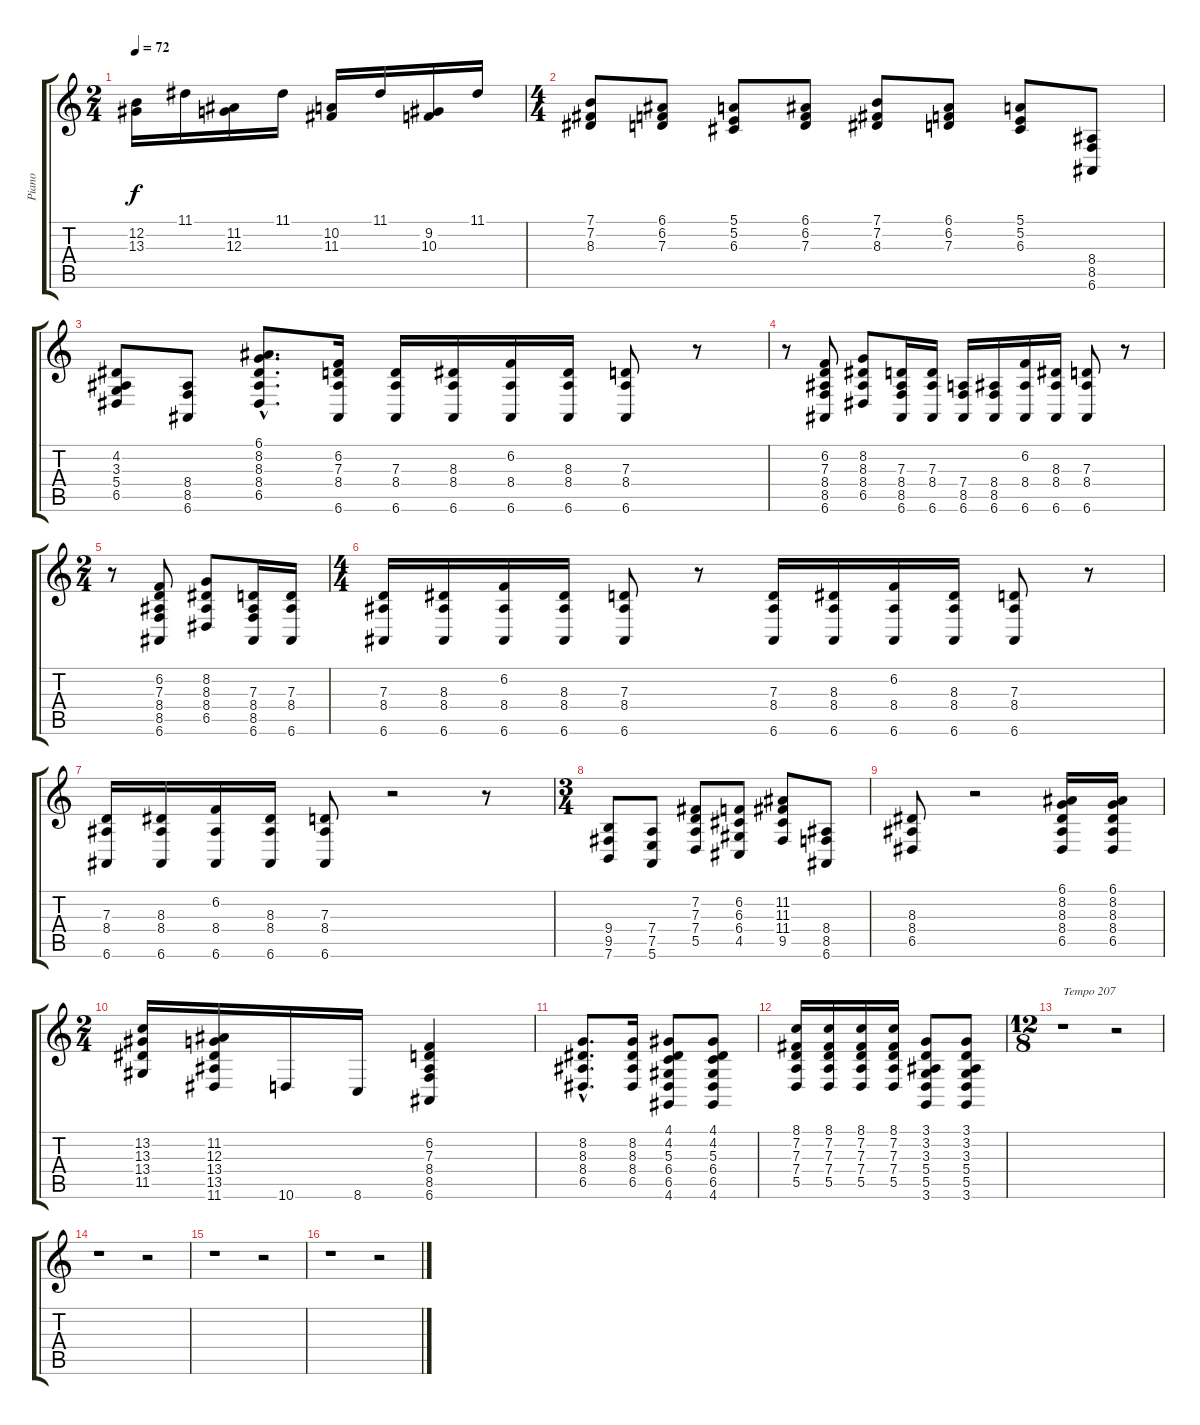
\track ("Piano" "Piano") {instrument brightacousticpiano}
\staff {score tabs}
\tuning (E4 B3 G3 D3 A2 E2) {hide}
\ts (2 4)
\tempo 72
\clef g2
\ks c
(12.2 13.3).16{dy f} 11.1.16 (11.2 12.3).16 11.1.16 (10.2 11.3).16 11.1.16 (9.2 10.3).16 11.1.16 |
\ts (4 4)
(7.1 7.2 8.3).8 (6.1 6.2 7.3).8 (5.1 5.2 6.3).8 (6.1 6.2 7.3).8 (7.1 7.2 8.3).8 (6.1 6.2 7.3).8 (5.1 5.2 6.3).8 (8.4 8.5 6.6).8 |
(4.2 3.3 5.4 6.5).8 (8.4 8.5 6.6).8 (6.1{hac} 8.2{hac} 8.3{hac} 8.4{hac} 6.5{hac}).8{d} (6.2 7.3 8.4 6.6).16 (7.3 8.4 6.6).16 (8.3 8.4 6.6).16 (6.2 8.4 6.6).16 (8.3 8.4 6.6).16 (7.3 8.4 6.6).8 r.8 |
r.8 (6.2 7.3 8.4 8.5 6.6).8 (8.2 8.3 8.4 6.5).8 (7.3 8.4 8.5 6.6).16 (7.3 8.4 6.6).16 (7.4 8.5 6.6).16 (8.4 8.5 6.6).16 (6.2 8.4 6.6).16 (8.3 8.4 6.6).16 (7.3 8.4 6.6).8 r.8 |
\ts (2 4)
r.8 (6.2 7.3 8.4 8.5 6.6).8 (8.2 8.3 8.4 6.5).8 (7.3 8.4 8.5 6.6).16 (7.3 8.4 6.6).16 |
\ts (4 4)
(7.3 8.4 6.6).16 (8.3 8.4 6.6).16 (6.2 8.4 6.6).16 (8.3 8.4 6.6).16 (7.3 8.4 6.6).8 r.8 (7.3 8.4 6.6).16 (8.3 8.4 6.6).16 (6.2 8.4 6.6).16 (8.3 8.4 6.6).16 (7.3 8.4 6.6).8 r.8 |
(7.3 8.4 6.6).16 (8.3 8.4 6.6).16 (6.2 8.4 6.6).16 (8.3 8.4 6.6).16 (7.3 8.4 6.6).8 r.2 r.8 |
\ts (3 4)
(9.4 9.5 7.6).8 (7.4 7.5 5.6).8 (7.2 7.3 7.4 5.5).8 (6.2 6.3 6.4 4.5).8 (11.2 11.3 11.4 9.5).8 (8.4 8.5 6.6).8 |
(8.3 8.4 6.5).8 r.2 (6.1 8.2 8.3 8.4 6.5).16 (6.1 8.2 8.3 8.4 6.5).16 |
\ts (2 4)
(13.2 13.3 13.4 11.5).16 (11.2 12.3 13.4 13.5 11.6).16 10.6.16 8.6.16 (6.2 7.3 8.4 8.5 6.6).4 |
(8.2{hac} 8.3{hac} 8.4{hac} 6.5{hac}).8{d} (8.2 8.3 8.4 6.5).16 (4.1 4.2 5.3 6.4 6.5 4.6).8 (4.1 4.2 5.3 6.4 6.5 4.6).8 |
(8.1 7.2 7.3 7.4 5.5).16 (8.1 7.2 7.3 7.4 5.5).16 (8.1 7.2 7.3 7.4 5.5).16 (8.1 7.2 7.3 7.4 5.5).16 (3.1 3.2 3.3 5.4 5.5 3.6).8 (3.1 3.2 3.3 5.4 5.5 3.6).8 |
\ts (12 8)
r.1{txt "Tempo 207"} r.2 |
r.1 r.2 |
r.1 r.2 |
r.1 r.2
